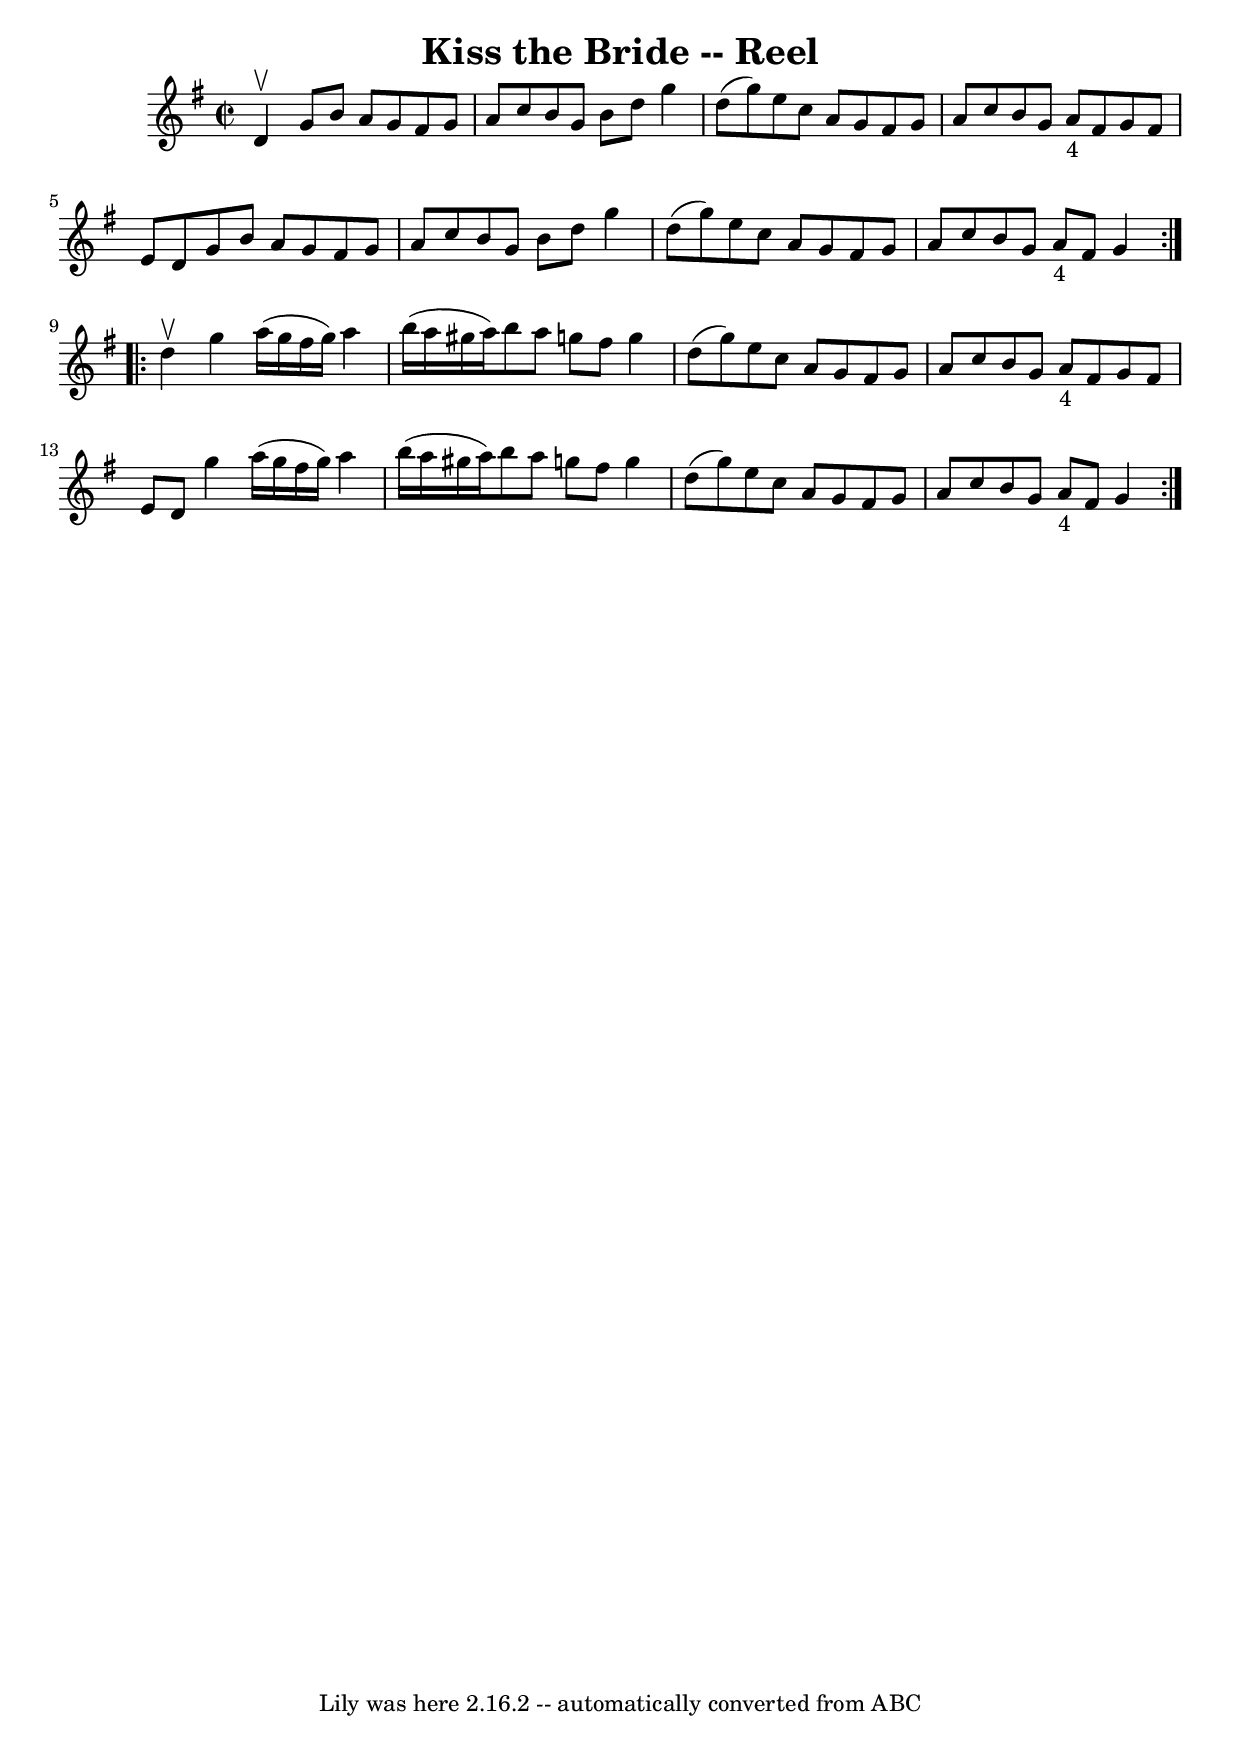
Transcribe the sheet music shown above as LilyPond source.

\version "2.7.40"
\include "Mammoth.ily"
\header {
	%% book = "Ryan's Mammoth Collection"
	crossRefNumber = "1"
	footnotes = "\\\\143"
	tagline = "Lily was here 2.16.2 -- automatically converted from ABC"
	title = "Kiss the Bride -- Reel"
}
voicedefault =  {


\repeat volta 2 {
\override Staff.TimeSignature #'style = #'C
 \time 2/2 
\key g \major d'4^\upbow |
 g'8 b'8 a'8 g'8    
fis'8 g'8 a'8 c''8    |
 b'8 g'8 b'8 d''8 g''4    
d''8 (g''8)   |
 e''8 c''8 a'8 g'8 fis'8 g'8    
a'8 c''8    |
 b'8 g'8 a'8_"4" fis'8 g'8 fis'8 e'8 
 d'8    |
 g'8 b'8 a'8 g'8 fis'8 g'8 a'8 c''8  
  |
 b'8 g'8 b'8 d''8 g''4 d''8 (g''8)   |
  
 e''8 c''8 a'8 g'8 fis'8 g'8 a'8 c''8    |
 b'8    
g'8 a'8_"4" fis'8 g'4    } \repeat volta 2 { d''4^\upbow |
 
 g''4 a''16 (g''16 fis''16 g''16) a''4 b''16 (a''16   
 gis''16 a''16)   |
 b''8 a''8 g''8 fis''8 g''4    
d''8 (g''8)   |
 e''8 c''8 a'8 g'8 fis'8 g'8    
a'8 c''8    |
 b'8 g'8 a'8_"4" fis'8 g'8 fis'8 e'8 
 d'8    |
 g''4 a''16 (g''16 fis''16 g''16) a''4   
 b''16 (a''16 gis''16 a''16)   |
 b''8 a''8 g''8    
fis''8 g''4 d''8 (g''8)   |
 e''8 c''8 a'8 g'8    
fis'8 g'8 a'8 c''8    |
 b'8 g'8 a'8_"4" fis'8 g'4 
   }   
}

\score{
    <<

	\context Staff="default"
	{
	    \voicedefault 
	}

    >>
	\layout {
	}
	\midi {}
}
